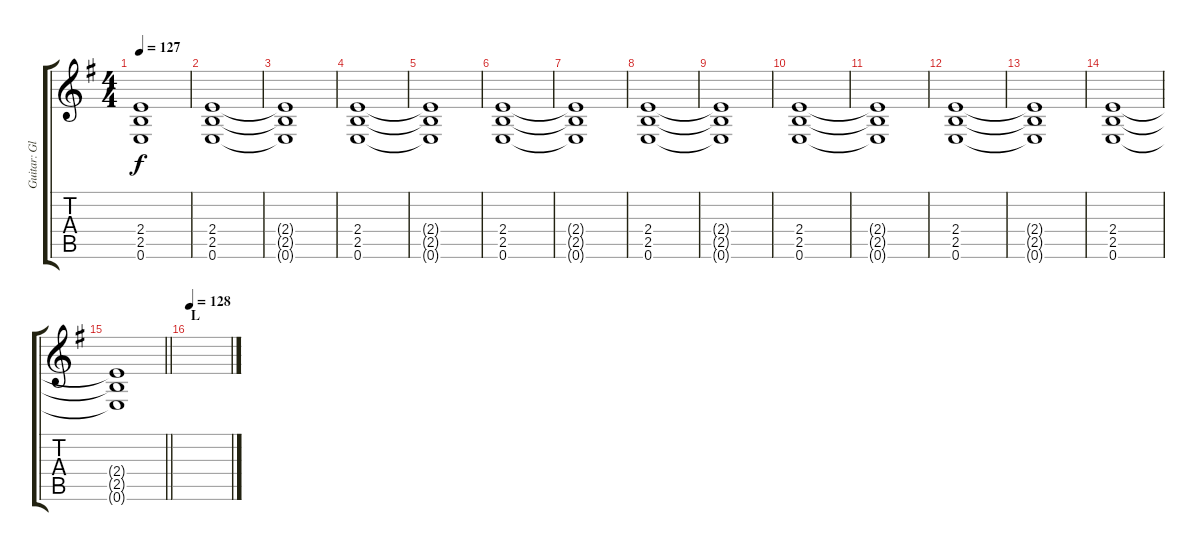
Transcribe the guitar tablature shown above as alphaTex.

\track ("Guitar: Glenn" "Guitar: Gl") {instrument electricguitarjazz}
\staff {score tabs}
\tuning (E4 B3 G3 D3 A2 E2) {hide}
\ts (4 4)
\tempo 127
\clef g2
\ks g
(2.4{t} 2.5{t} 0.6{t}).1{dy f} |
(2.4 2.5 0.6).1 |
(2.4{t} 2.5{t} 0.6{t}).1 |
(2.4 2.5 0.6).1 |
(2.4{t} 2.5{t} 0.6{t}).1 |
(2.4 2.5 0.6).1 |
(2.4{t} 2.5{t} 0.6{t}).1 |
(2.4 2.5 0.6).1 |
(2.4{t} 2.5{t} 0.6{t}).1 |
(2.4 2.5 0.6).1 |
(2.4{t} 2.5{t} 0.6{t}).1 |
(2.4 2.5 0.6).1 |
(2.4{t} 2.5{t} 0.6{t}).1 |
(2.4 2.5 0.6).1 |
\barLineRight lightlight
(2.4{t} 2.5{t} 0.6{t}).1 |
\section ("" "L")
\tempo 128
